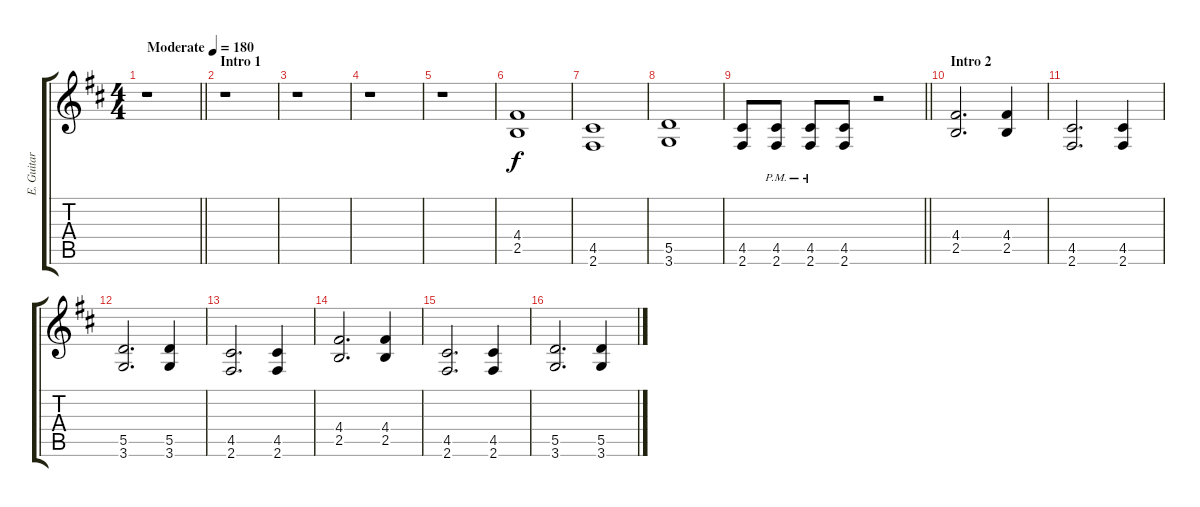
\track ("E. Guitar III" "E. Guitar ") {instrument distortionguitar}
\staff {score tabs}
\tuning (E4 B3 G3 D3 A2 E2) {hide}
\ts (4 4)
\tempo (180 "Moderate")
\clef g2
\barLineRight lightlight
\ks d
r.1{dy f instrument distortionguitar} |
\section ("" "Intro 1")
r.1 |
r.1 |
r.1 |
r.1 |
(4.4 2.5).1 |
(4.5 2.6).1 |
(5.5 3.6).1 |
\barLineRight lightlight
(4.5 2.6).8 (4.5{pm} 2.6{pm}).8 (4.5{pm} 2.6{pm}).8 (4.5 2.6).8 r.2 |
\section ("" "Intro 2")
(4.4 2.5).2{d} (4.4 2.5).4 |
(4.5 2.6).2{d} (4.5 2.6).4 |
(5.5 3.6).2{d} (5.5 3.6).4 |
(4.5 2.6).2{d} (4.5 2.6).4 |
(4.4 2.5).2{d} (4.4 2.5).4 |
(4.5 2.6).2{d} (4.5 2.6).4 |
(5.5 3.6).2{d} (5.5 3.6).4
